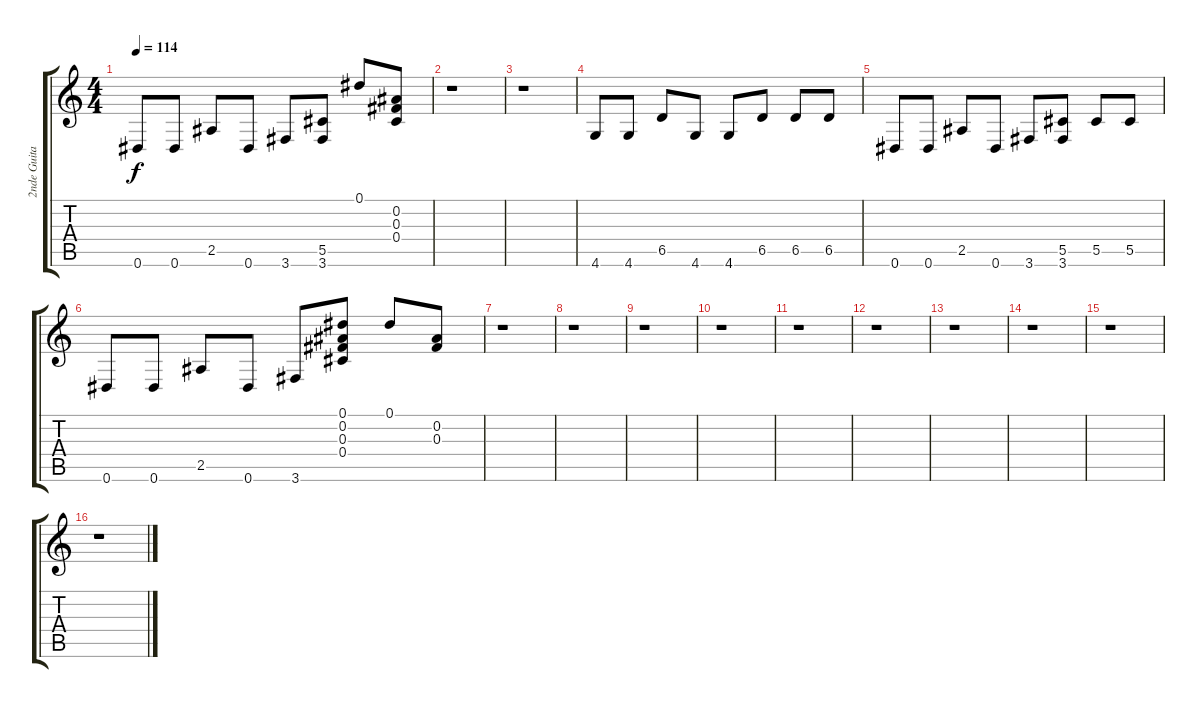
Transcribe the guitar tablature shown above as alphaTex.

\track ("2nde Guitar (Clean)" "2nde Guita") {instrument electricguitarclean}
\staff {score tabs}
\tuning (Eb4 Bb3 Gb3 Db3 Ab2 Eb2) {hide}
\ts (4 4)
\tempo 114
\clef g2
\ks c
0.6.8{dy f} 0.6.8 2.5.8 0.6.8 3.6.8 (5.5 3.6).8 0.1.8 (0.2 0.3 0.4).8 |
r.1 |
r.1 |
4.6.8 4.6.8 6.5.8 4.6.8 4.6.8 6.5.8 6.5.8 6.5.8 |
0.6.8 0.6.8 2.5.8 0.6.8 3.6.8 (5.5 3.6).8 5.5.8 5.5.8 |
0.6.8 0.6.8 2.5.8 0.6.8 3.6.8 (0.1 0.2 0.3 0.4).8 0.1.8 (0.2 0.3).8 |
r.1 |
r.1 |
r.1 |
r.1 |
r.1 |
r.1 |
r.1 |
r.1 |
r.1 |
r.1
